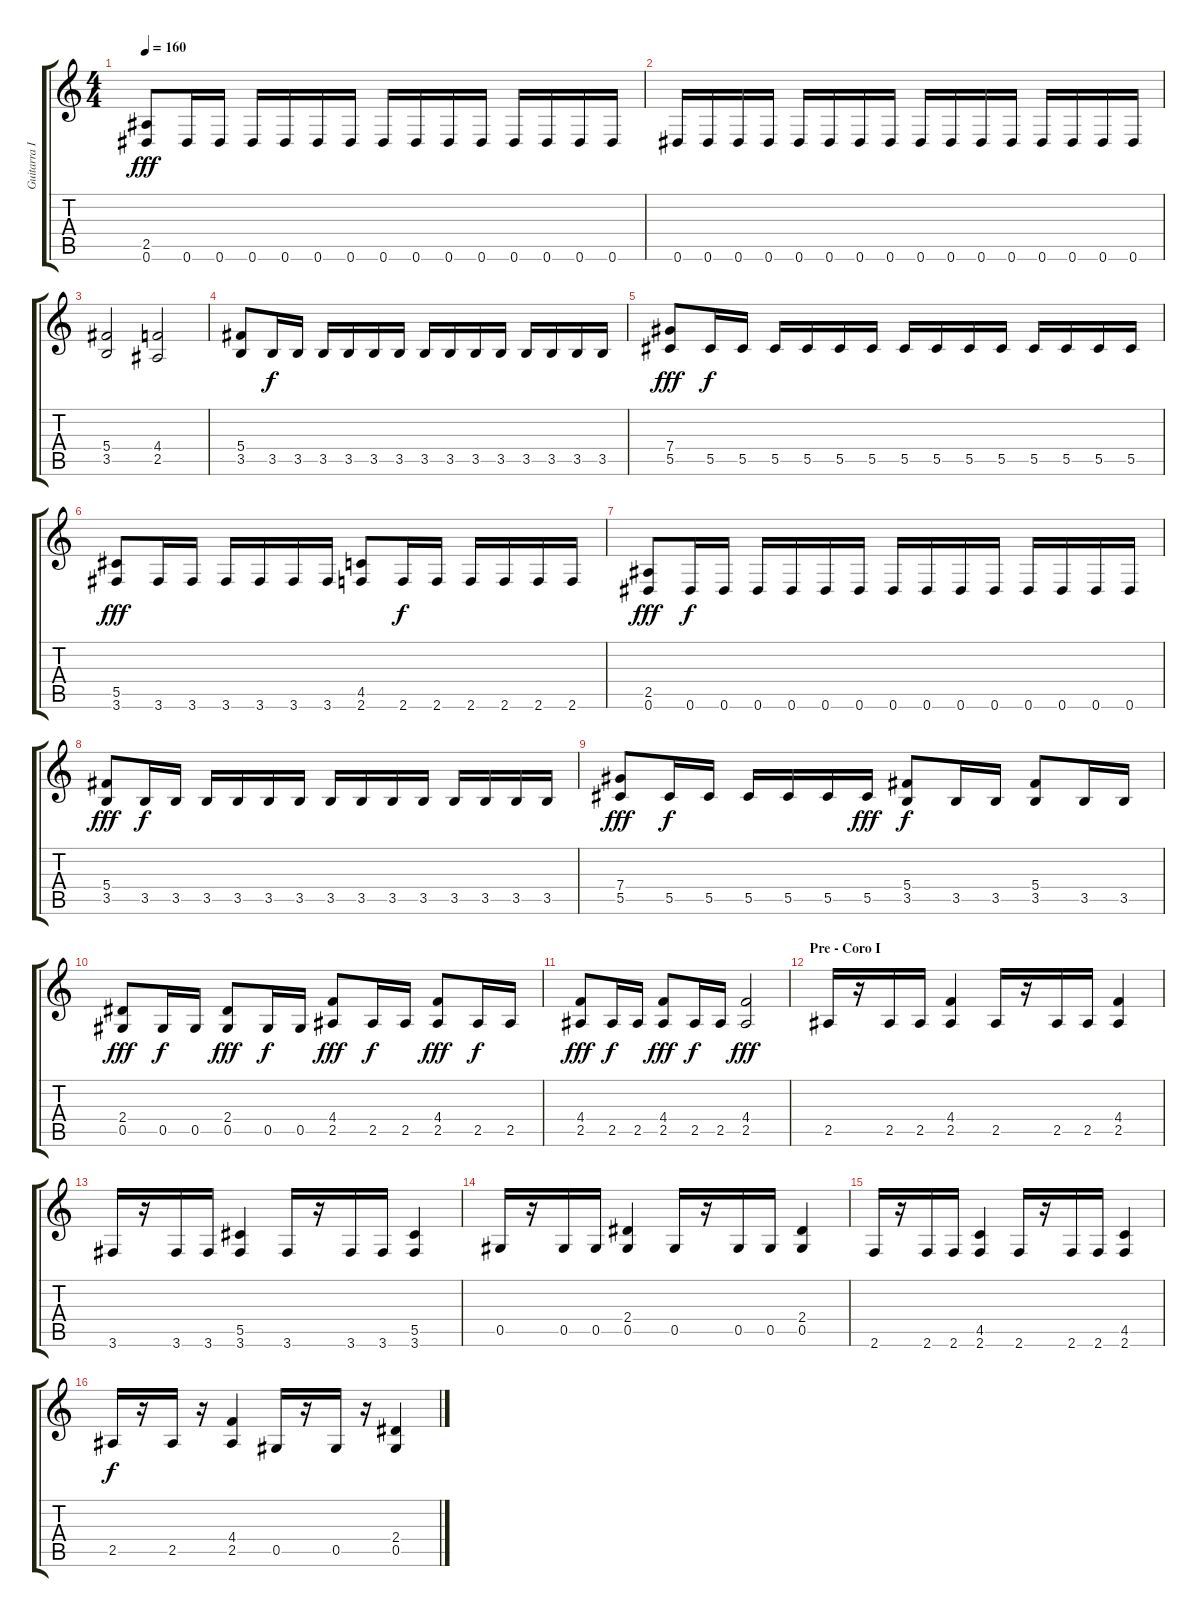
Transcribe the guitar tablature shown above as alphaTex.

\track ("Guitarra II" "Guitarra I") {instrument distortionguitar}
\staff {score tabs}
\tuning (Eb4 Bb3 Gb3 Db3 Ab2 Eb2) {hide}
\ts (4 4)
\tempo 160
\clef g2
\ks c
(2.5 0.6).8{dy fff} 0.6.16 0.6.16 0.6.16 0.6.16 0.6.16 0.6.16 0.6.16 0.6.16 0.6.16 0.6.16 0.6.16 0.6.16 0.6.16 0.6.16 |
0.6.16 0.6.16 0.6.16 0.6.16 0.6.16 0.6.16 0.6.16 0.6.16 0.6.16 0.6.16 0.6.16 0.6.16 0.6.16 0.6.16 0.6.16 0.6.16 |
(5.4 3.5).2 (4.4 2.5).2 |
(5.4 3.5).8 3.5.16{dy f} 3.5.16 3.5.16 3.5.16 3.5.16 3.5.16 3.5.16 3.5.16 3.5.16 3.5.16 3.5.16 3.5.16 3.5.16 3.5.16 |
(7.4 5.5).8{dy fff} 5.5.16{dy f} 5.5.16 5.5.16 5.5.16 5.5.16 5.5.16 5.5.16 5.5.16 5.5.16 5.5.16 5.5.16 5.5.16 5.5.16 5.5.16 |
(5.5 3.6).8{dy fff} 3.6.16 3.6.16 3.6.16 3.6.16 3.6.16 3.6.16 (4.5 2.6).8 2.6.16{dy f} 2.6.16 2.6.16 2.6.16 2.6.16 2.6.16 |
(2.5 0.6).8{dy fff} 0.6.16{dy f} 0.6.16 0.6.16 0.6.16 0.6.16 0.6.16 0.6.16 0.6.16 0.6.16 0.6.16 0.6.16 0.6.16 0.6.16 0.6.16 |
(5.4 3.5).8{dy fff} 3.5.16{dy f} 3.5.16 3.5.16 3.5.16 3.5.16 3.5.16 3.5.16 3.5.16 3.5.16 3.5.16 3.5.16 3.5.16 3.5.16 3.5.16 |
(7.4 5.5).8{dy fff} 5.5.16{dy f} 5.5.16 5.5.16 5.5.16 5.5.16 5.5.16{dy fff} (5.4 3.5).8{dy f} 3.5.16 3.5.16 (5.4 3.5).8 3.5.16 3.5.16 |
(2.4 0.5).8{dy fff} 0.5.16{dy f} 0.5.16 (2.4 0.5).8{dy fff} 0.5.16{dy f} 0.5.16 (4.4 2.5).8{dy fff} 2.5.16{dy f} 2.5.16 (4.4 2.5).8{dy fff} 2.5.16{dy f} 2.5.16 |
(4.4 2.5).8{dy fff} 2.5.16{dy f} 2.5.16 (4.4 2.5).8{dy fff} 2.5.16{dy f} 2.5.16 (4.4 2.5).2{dy fff} |
\section ("" "Pre - Coro I")
2.5.16 r.16 2.5.16 2.5.16 (4.4 2.5).4 2.5.16 r.16 2.5.16 2.5.16 (4.4 2.5).4 |
3.6.16 r.16 3.6.16 3.6.16 (5.5 3.6).4 3.6.16 r.16 3.6.16 3.6.16 (5.5 3.6).4 |
0.5.16 r.16 0.5.16 0.5.16 (2.4 0.5).4 0.5.16 r.16 0.5.16 0.5.16 (2.4 0.5).4 |
2.6.16 r.16 2.6.16 2.6.16 (4.5 2.6).4 2.6.16 r.16 2.6.16 2.6.16 (4.5 2.6).4 |
2.5.16{dy f} r.16 2.5.16 r.16 (4.4 2.5).4 0.5.16 r.16 0.5.16 r.16 (2.4 0.5).4
